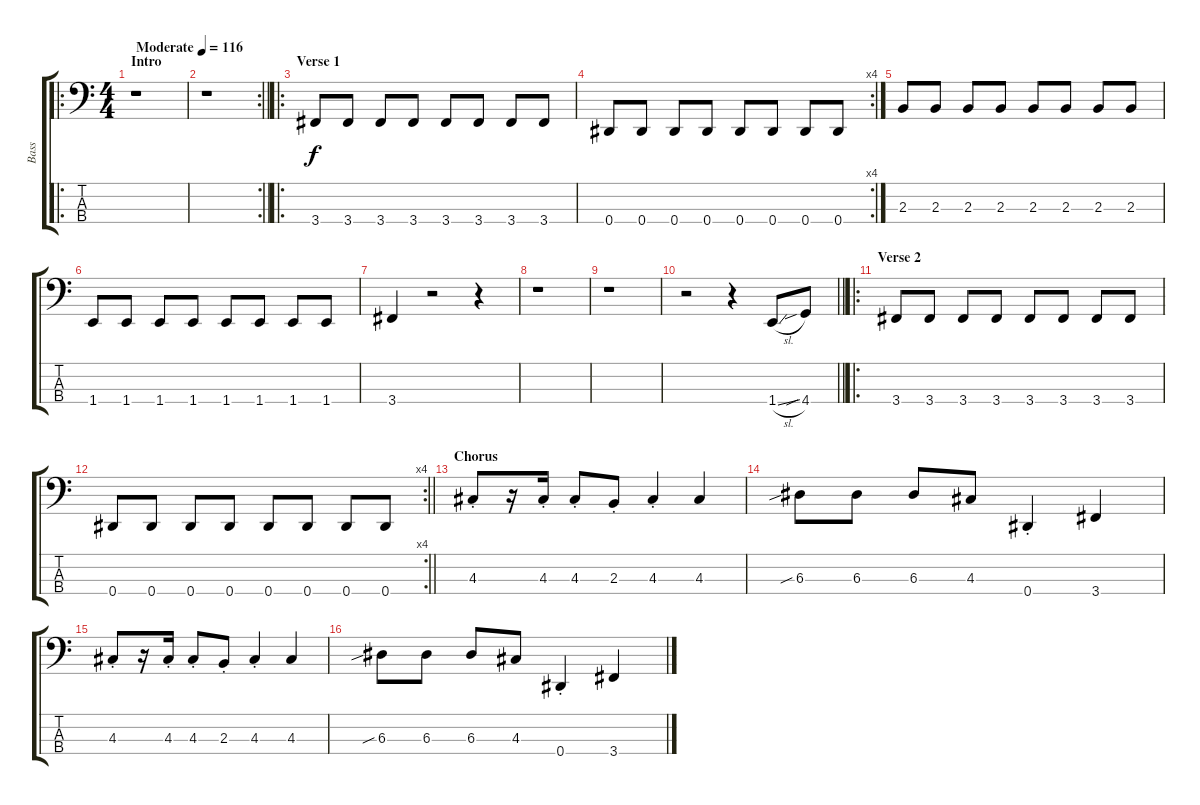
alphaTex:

\track ("Bass" "Bass") {instrument electricbassfinger}
\staff {score tabs}
\tuning (G2 D2 A1 Eb1) {hide}
\ro
\ts (4 4)
\section ("" "Intro")
\tempo (116 "Moderate")
\clef f4
\ks c
r.1{dy f instrument electricbassfinger} |
\rc 2
\barLineRight lightlight
r.1 |
\ro
\section ("" "Verse 1")
3.4.8 3.4.8 3.4.8 3.4.8 3.4.8 3.4.8 3.4.8 3.4.8 |
\rc 4
0.4.8 0.4.8 0.4.8 0.4.8 0.4.8 0.4.8 0.4.8 0.4.8 |
2.3.8 2.3.8 2.3.8 2.3.8 2.3.8 2.3.8 2.3.8 2.3.8 |
1.4.8 1.4.8 1.4.8 1.4.8 1.4.8 1.4.8 1.4.8 1.4.8 |
3.4.4 r.2 r.4 |
r.1 |
r.1 |
\barLineRight lightlight
r.2 r.4 1.4{sl}.8 4.4{sib}.8 |
\ro
\section ("" "Verse 2")
3.4.8 3.4.8 3.4.8 3.4.8 3.4.8 3.4.8 3.4.8 3.4.8 |
\rc 4
\barLineRight lightlight
0.4.8 0.4.8 0.4.8 0.4.8 0.4.8 0.4.8 0.4.8 0.4.8 |
\section ("" "Chorus")
4.3{st}.8 r.16 4.3{st}.16 4.3{st}.8 2.3{st}.8 4.3{st}.4 4.3.4 |
6.3{sib}.8 6.3.8 6.3.8 4.3.8 0.4{st}.4 3.4.4 |
4.3{st}.8 r.16 4.3{st}.16 4.3{st}.8 2.3{st}.8 4.3{st}.4 4.3.4 |
6.3{sib}.8 6.3.8 6.3.8 4.3.8 0.4{st}.4 3.4.4
